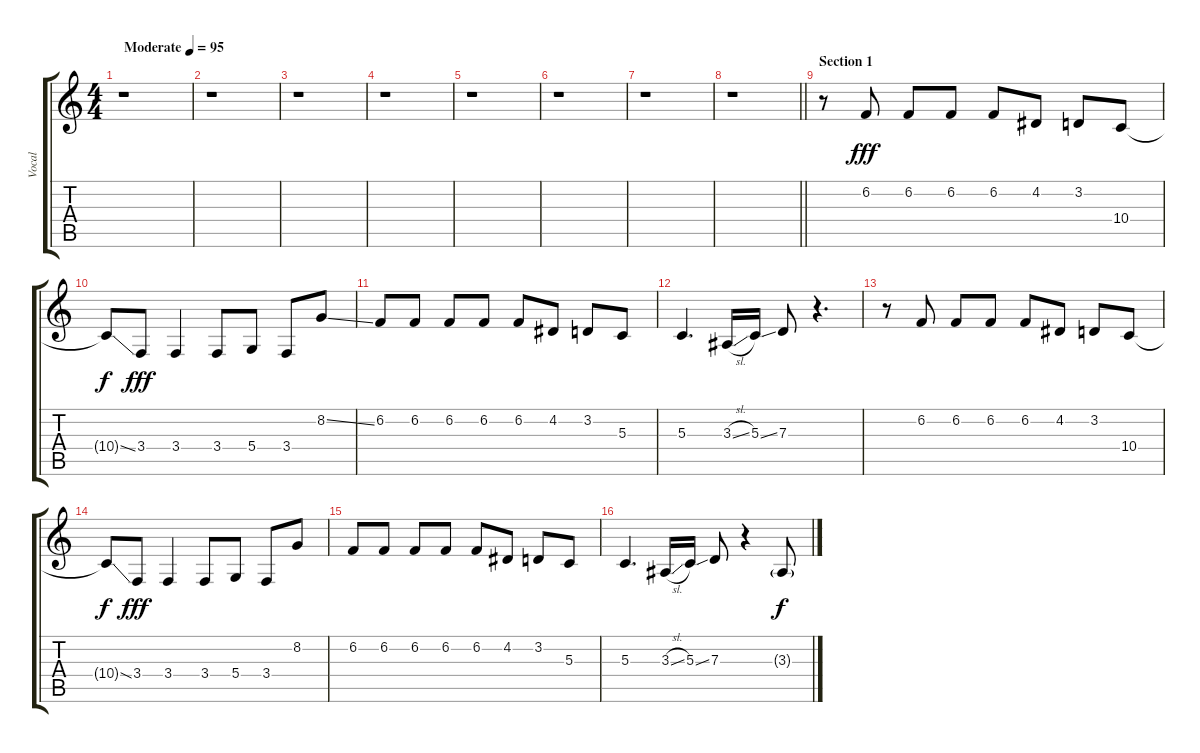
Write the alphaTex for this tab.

\track ("Vocal" "Vocal") {instrument lead6voice}
\staff {score tabs}
\tuning (E4 B3 G3 D3 A2 E2) {hide}
\ts (4 4)
\tempo (95 "Moderate")
\clef g2
\ks c
r.1{dy fff instrument lead6voice} |
r.1 |
r.1 |
r.1 |
r.1 |
r.1 |
r.1 |
\barLineRight lightlight
r.1 |
\section ("" "Section 1")
r.8 6.2.8 6.2.8 6.2.8 6.2.8 4.2.8 3.2.8 10.4.8 |
10.4{ss t}.8{dy f} 3.4.8{dy fff} 3.4.4 3.4.8 5.4.8 3.4.8 8.2{ss}.8 |
6.2.8 6.2.8 6.2.8 6.2.8 6.2.8 4.2.8 3.2.8 5.3.8 |
5.3.4{d} 3.3{sl}.16 5.3{ss}.16 7.3.8 r.4{d} |
r.8 6.2.8 6.2.8 6.2.8 6.2.8 4.2.8 3.2.8 10.4.8 |
10.4{ss t}.8{dy f} 3.4.8{dy fff} 3.4.4 3.4.8 5.4.8 3.4.8 8.2.8 |
6.2.8 6.2.8 6.2.8 6.2.8 6.2.8 4.2.8 3.2.8 5.3.8 |
5.3.4{d} 3.3{sl}.16 5.3{ss}.16 7.3.8 r.4 3.3{g}.8{dy f}
